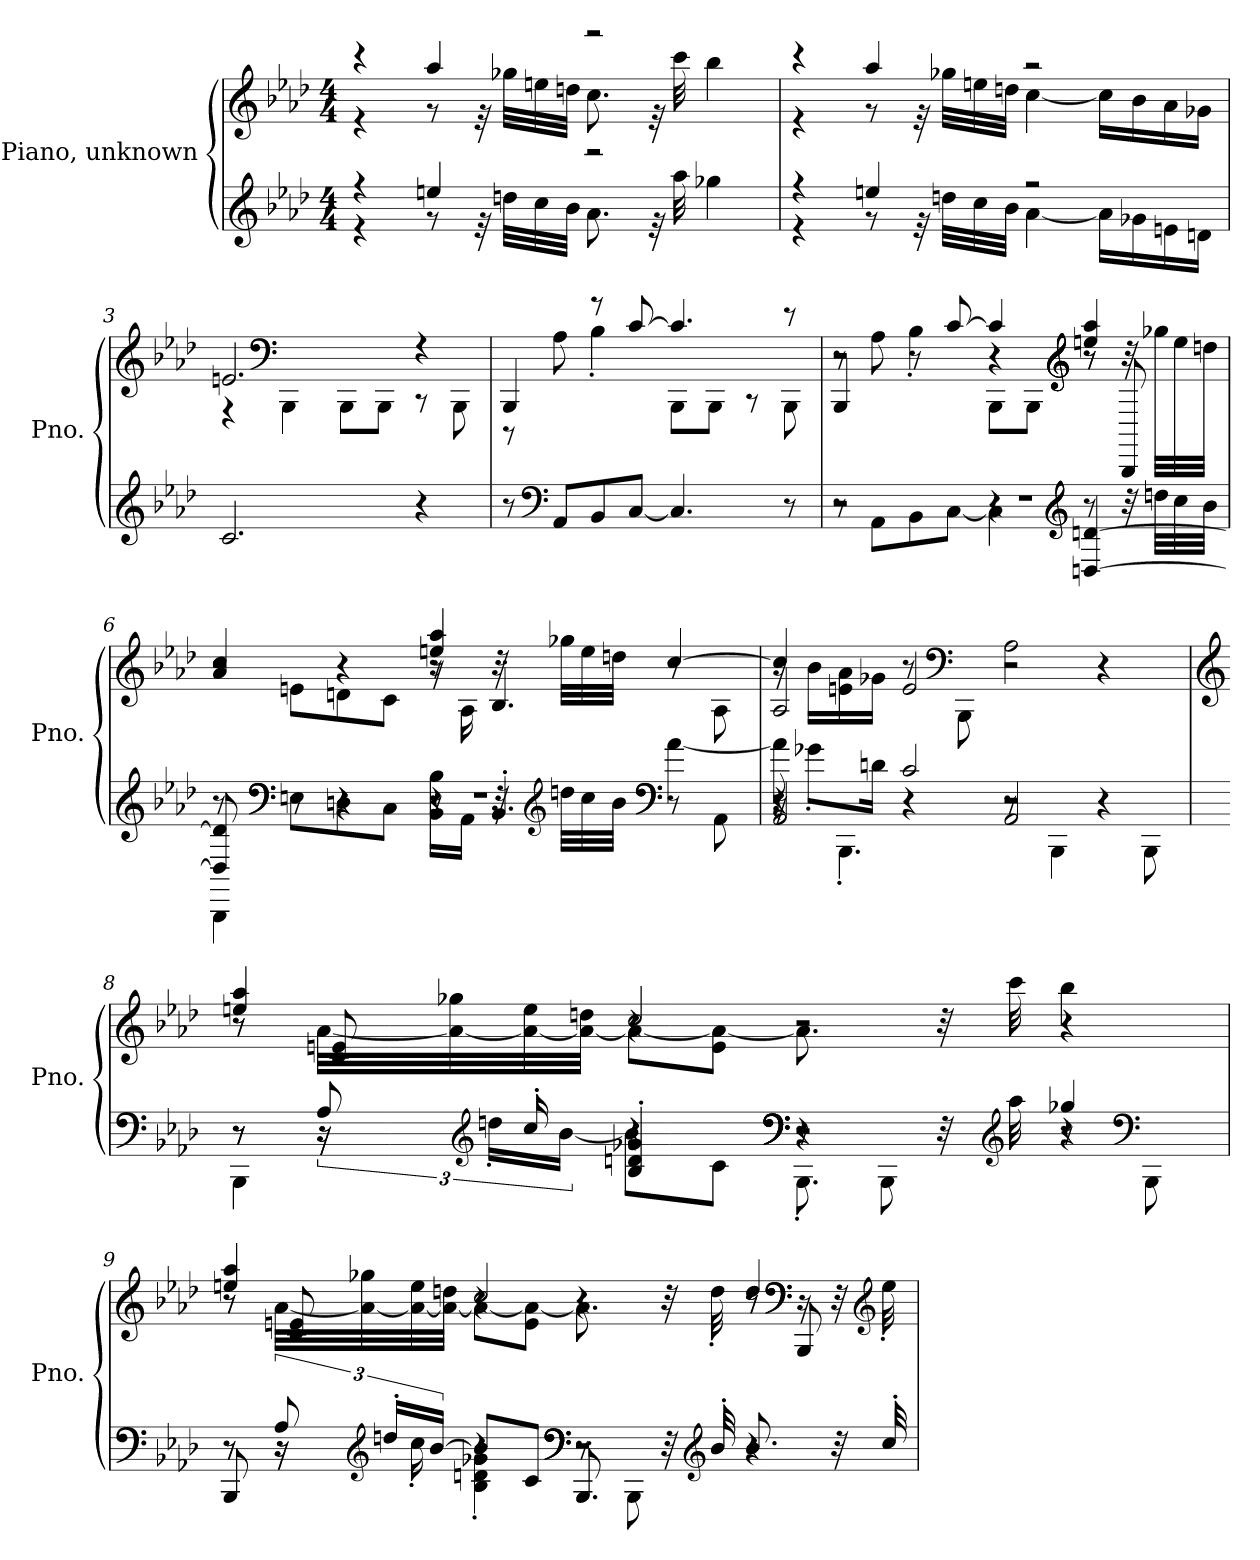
**kern	**kern
*part1	*part1
*staff2	*staff1
*I"Piano, unknown	*
*I'Pno.	*
*clefG2	*clefG2
*k[b-e-a-d-]	*k[b-e-a-d-]
*M4/4	*M4/4
*MM120	*MM120
=1	=1
*^	*^
4r	4r	4r	4r
4een/	8r	4aa-/	8r
.	32r	.	32r
.	32ddn\LLL	.	32gg-X\LLL
.	32cc\	.	32een\
.	32b-\JJJ	.	32ddn\JJJ
2r	8.a-\	2r	8.cc\
.	32r	.	32r
.	32aa-\	.	32ccc\
.	4gg-X\	.	4bb-\
=2	=2	=2	=2
4r	4r	4r	4r
4een/	8r	4aa-/	8r
.	32r	.	32r
.	32ddn\LLL	.	32gg-X\LLL
.	32cc\	.	32een\
.	32b-\JJJ	.	32ddn\JJJ
2r	[4a-\	2r	[4cc\
.	16a-\LL]	.	16cc\LL]
.	16g-X\	.	16b-\
.	16en\	.	16a-\
.	16dn\JJ	.	16g-X\JJ
*v	*v	*	*
=3	=3	=3
2.c/	2.en/	4r
*	*clefF4	*
.	.	4BBB-\
.	.	8BBB-\L
.	.	8BBB-\J
4r	4r	8r
.	.	8BBB-\
!!LO:LB:g=z	!!
=4	=4	=4
8r	4BBB-/	8r
*clefF4	*	*
8AA-/L	.	8A-\
8BB-/	8r	4B-'\
[8C/J	[8c/	.
4.C/]	4.c/]	8BBB-\L
.	.	8BBB-\J
.	.	8r
8r	8r	8BBB-\
=5	=5	=5
*^	*	*^
*	*^	*	*	*
1r	8r	2r	4BBB-/	8r	2r
.	8AA-\L	.	.	8A-\	.
.	8BB-\	.	8r	4B-'\	.
.	[8C\J	.	[8c/	.	.
.	4C\]	4r	4c/]	8BBB-\L	4r
.	.	.	.	8BBB-\J	.
*clefG2	*	*	*clefG2	*	*
.	8r	[4Dn/ [4dn/	4een/ 4aa-/	8r	8r
.	32r	.	.	32r	8BBB-/
.	32ddn\LLL	.	.	32gg-X\LLL	.
.	32cc\	.	.	32ee\	.
.	32b-\JJJ	.	.	32ddn\JJJ	.
!!LO:LB:g=z	!!	!!
=6	=6	=6	=6	=6	=6
*	*	*^	*	*	*
1r	8r	8D/] 8d/]	4BBB-\	4a-/ 4cc/	8r	2r
*clefF4	*	*	*	*	*	*
.	8En\L	8r	.	.	8en\L	.
.	8Dn\	4r	4r	4r	8dn\	.
.	8C\J	.	.	.	8c\J	.
.	16BB-\ 16B-\LL	8r	4r	4een/ 4aa-/	16r	8r
.	16AA-\JJ	.	.	.	16A-\	.
.	32r	4.BB-'/	.	.	32r	4.B-'/
*clefG2	*	*	*	*	*	*
.	32ddn\LLL	.	.	.	32gg-X\LLL	.
.	32cc\	.	.	.	32ee\	.
.	32b-\JJJ	.	.	.	32ddn\JJJ	.
*clefF4	*	*	*	*	*	*
.	8r	.	[4a-\	[4cc/	8r	.
.	8AA-\	.	.	.	8A-\	.
=7	=7	=7	=7	=7	=7	=7
4r	16r	2AA-/	8a-\]	4cc/]	16r	2A-/
.	8g-X'\L	.	.	.	16b-\LL	.
.	.	.	4.BBB-'\	.	16en\ 16a-\	.
.	16dn\Jk	.	.	.	16g-X\JJ	.
2c/	4r	.	.	2e/	8r	.
*	*	*	*	*clefF4	*	*
.	.	.	.	.	8BBB-\	.
.	8r	2AA-/	2r	.	2A-\	2r
.	4BBB-\	.	.	.	.	.
4r	.	.	.	4r	.	.
.	8BBB-\	.	.	.	.	.
!!LO:LB:g=z	!!	!!
=8	=8	=8	=8	=8	=8	=8
*	*	*	*	*clefG2	*	*
8r	8r	8r	4BBB-\	4een/ 4aa-/	8r	8r
16r	24r	8A-/	.	.	[32a-\LLL	8c/ 8en/
.	.	.	.	.	32a-\_ 32gg-X\	.
*clefG2	*	*	*	*	*	*
.	24ddn'\LL	.	.	.	.	.
16cc'/	.	.	.	.	32a-\_ 32ee\	.
.	[24b-\JJ	.	.	.	.	.
.	.	.	.	.	32a-\_ 32ddn\JJJ	.
4B-/' 4dn/' 4g-X/'	8b-\L]	4r	4r	2cc/	8a-\L_	4r
.	8c\J	.	.	.	8e\ 8a-\_J	.
*clefF4	*	*	*	*	*	*
4r	8.BBB-'\	2r	8r	.	8.a-\]	2r
.	.	.	8BBB-\	.	.	.
.	32r	.	.	.	32r	.
*clefG2	*	*	*	*	*	*
.	32aa-\	.	.	.	32ccc\	.
4gg-X/	8r	.	4r	4r	4bb-\	.
*clefF4	*	*	*	*	*	*
.	8BBB-\	.	.	.	.	.
*	*	*v	*v	*	*	*
!!LO:LB:g=z	!!	!!
=9	=9	=9	=9	=9	=9
8BBB-/	8r	8r	4een/ 4aa-/	8r	8r
24r	16r	8A-/	.	[32a-\LLL	8c/ 8en/
.	.	.	.	32a-\_ 32gg-X\	.
*clefG2	*	*	*	*	*
24ddn'/LL	.	.	.	.	.
.	16cc'\	.	.	32a-\_ 32ee\	.
[24b-/JJ	.	.	.	.	.
.	.	.	.	32a-\_ 32ddn\JJJ	.
8b-/L]	4B-\' 4dn\' 4g-X\'	4r	2cc/	8a-\L_	4r
8c/J	.	.	.	8e\ 8a-\_J	.
*clefF4	*	*	*	*	*
8.BBB-'/	8r	2r	.	8.a-\]	4r
.	8BBB-\	.	.	.	.
32r	.	.	.	32r	.
*clefG2	*	*	*	*	*
32b-'/	.	.	.	32dd'\	.
8.b-/	4r	.	4dd/	8r	8r
*	*	*	*clefF4	*	*
.	.	.	.	16r	8BBB-/
32r	.	.	.	32r	.
*	*	*	*clefG2	*	*
32cc'/	.	.	.	32ee'\	.
*v	*v	*v	*	*	*
*	*v	*v	*v
=	=
*-	*-
